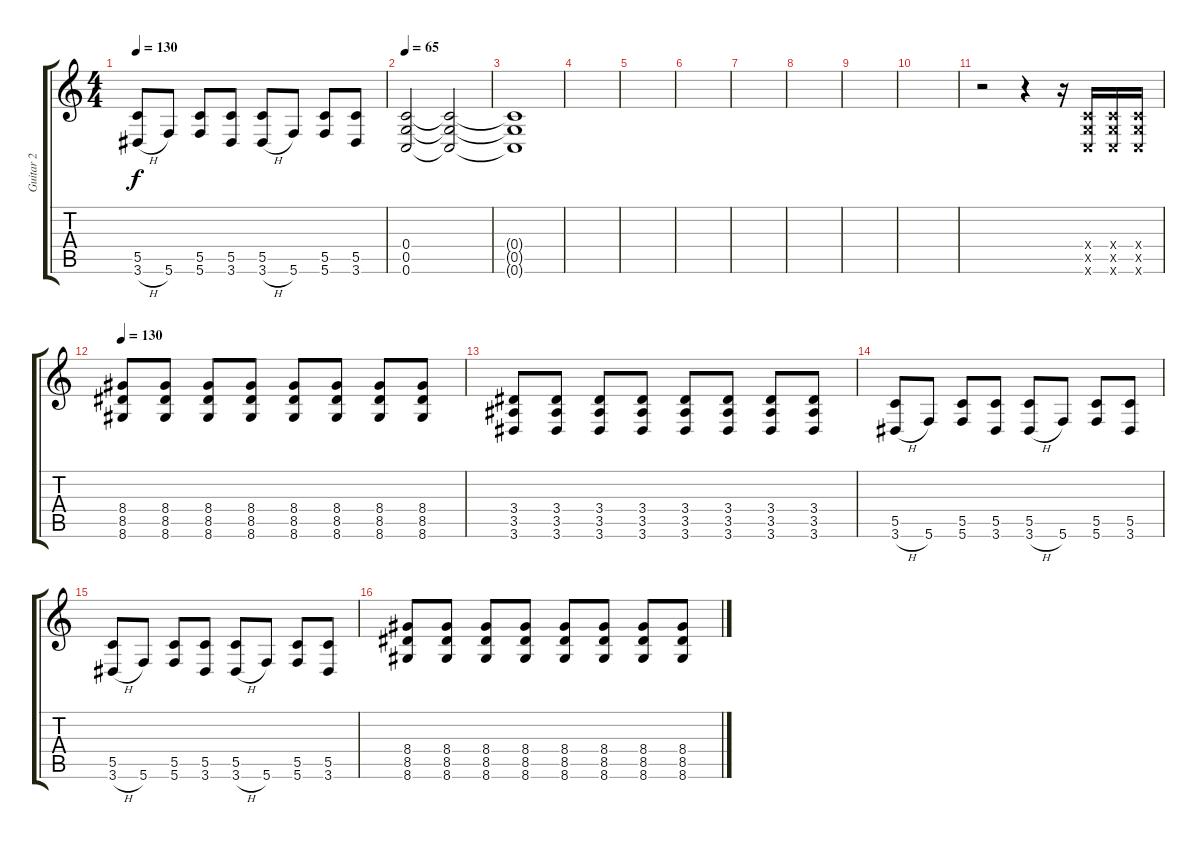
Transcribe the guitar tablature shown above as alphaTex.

\track ("Guitar 2" "Guitar 2") {instrument distortionguitar}
\staff {score tabs}
\tuning (D4 A3 F3 C3 G2 C2) {hide}
\ts (4 4)
\tempo 130
\clef g2
\ks c
(5.5 3.6{h}).8{dy f} 5.6.8 (5.5 5.6).8 (5.5 3.6).8 (5.5 3.6{h}).8 5.6.8 (5.5 5.6).8 (5.5 3.6).8 |
\tempo 65
(0.4 0.5 0.6).2{volume 0} (0.4{t} 0.5{t} 0.6{t}).2 |
(0.4{t} 0.5{t} 0.6{t}).1 |
|
|
|
|
|
|
|
r.2{volume 16} r.4 r.16 (0.4{x} 0.5{x} 0.6{x}).16 (0.4{x} 0.5{x} 0.6{x}).16 (0.4{x} 0.5{x} 0.6{x}).16 |
\tempo 130
(8.4 8.5 8.6).8 (8.4 8.5 8.6).8 (8.4 8.5 8.6).8 (8.4 8.5 8.6).8 (8.4 8.5 8.6).8 (8.4 8.5 8.6).8 (8.4 8.5 8.6).8 (8.4 8.5 8.6).8 |
(3.4 3.5 3.6).8 (3.4 3.5 3.6).8 (3.4 3.5 3.6).8 (3.4 3.5 3.6).8 (3.4 3.5 3.6).8 (3.4 3.5 3.6).8 (3.4 3.5 3.6).8 (3.4 3.5 3.6).8 |
(5.5 3.6{h}).8 5.6.8 (5.5 5.6).8 (5.5 3.6).8 (5.5 3.6{h}).8 5.6.8 (5.5 5.6).8 (5.5 3.6).8 |
(5.5 3.6{h}).8 5.6.8 (5.5 5.6).8 (5.5 3.6).8 (5.5 3.6{h}).8 5.6.8 (5.5 5.6).8 (5.5 3.6).8 |
(8.4 8.5 8.6).8 (8.4 8.5 8.6).8 (8.4 8.5 8.6).8 (8.4 8.5 8.6).8 (8.4 8.5 8.6).8 (8.4 8.5 8.6).8 (8.4 8.5 8.6).8 (8.4 8.5 8.6).8
